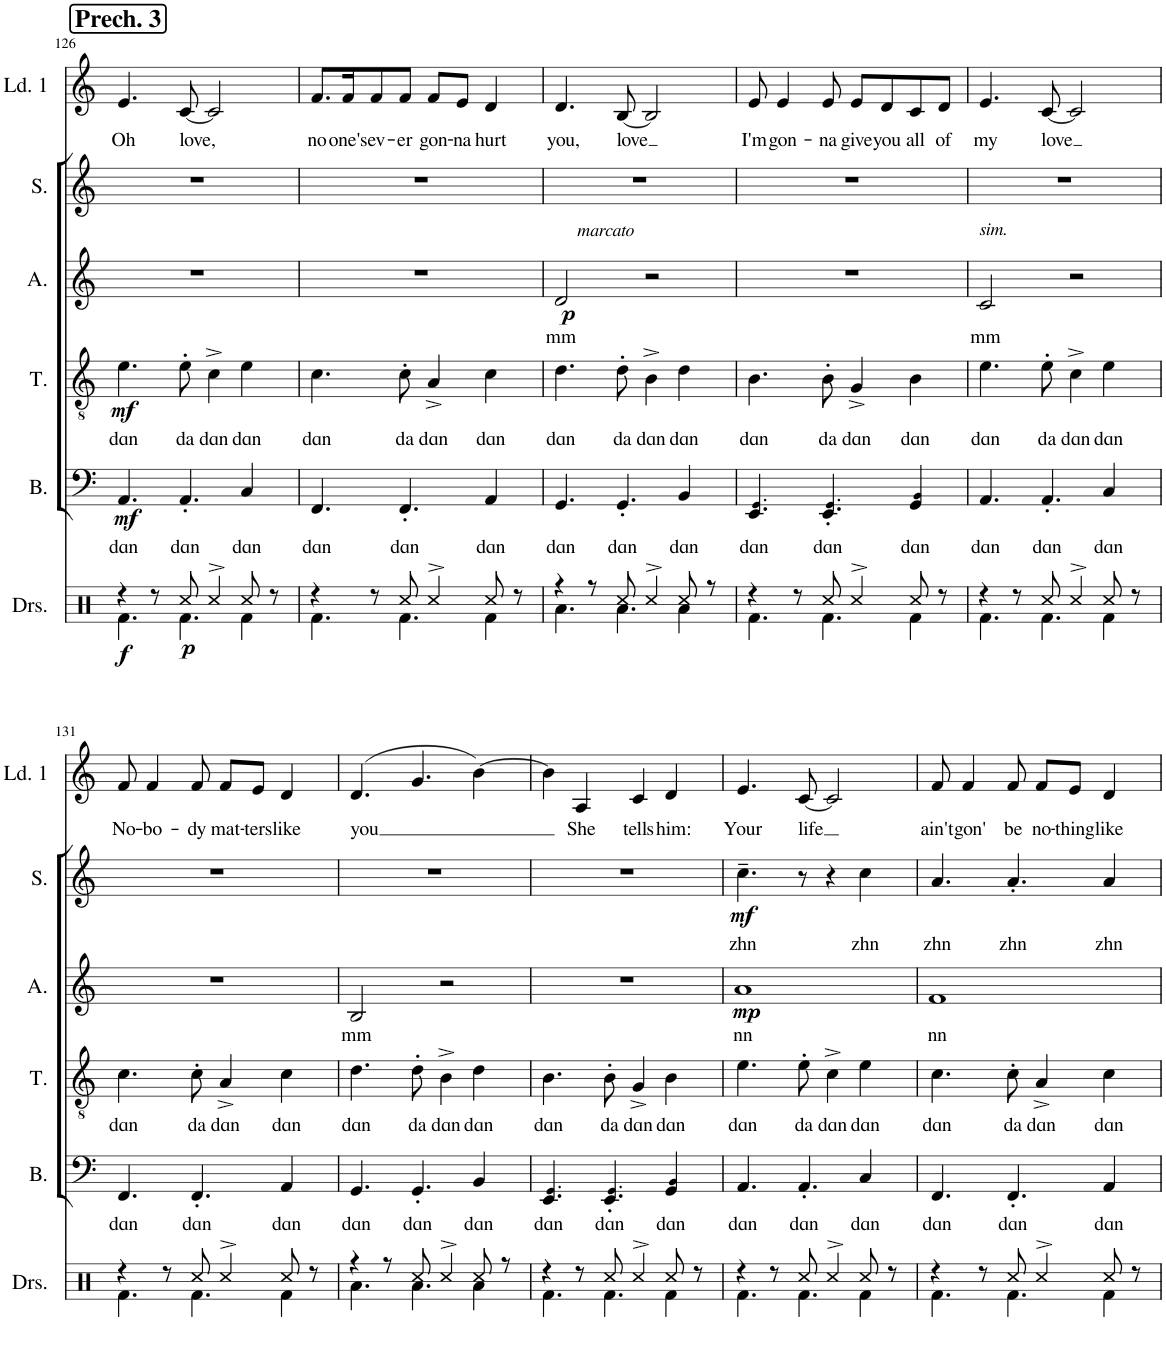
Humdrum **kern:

**kern	**dynam	**kern	**text	**dynam	**kern	**text	**dynam	**kern	**text	**dynam	**kern	**text	**dynam	**kern	**text
*part6	*part6	*part5	*part5	*part5	*part4	*part4	*part4	*part3	*part3	*part3	*part2	*part2	*part2	*part1	*part1
*staff6	*staff6	*staff5	*staff5	*staff5	*staff4	*staff4	*staff4	*staff3	*staff3	*staff3	*staff2	*staff2	*staff2	*staff1	*staff1
*I"Drumset	*	*I"Bass	*	*	*I"Tenor	*	*	*I"Alto	*	*	*I"Soprano	*	*	*I"Lead 1	*
*I'Drs.	*	*I'B.	*	*	*I'T.	*	*	*I'A.	*	*	*I'S.	*	*	*I'Ld. 1	*
!!LO:PB:g=z
*clefX	*	*clefF4	*	*	*clefGv2	*	*	*clefG2	*	*	*clefG2	*	*	*clefG2	*
*k[]	*	*k[]	*	*	*k[]	*	*	*k[]	*	*	*k[]	*	*	*k[]	*
*M2/2	*	*M2/2	*	*	*M2/2	*	*	*M2/2	*	*	*M2/2	*	*	*M2/2	*
*met(c|)	*	*met(c|)	*	*	*met(c|)	*	*	*met(c|)	*	*	*met(c|)	*	*	*met(c|)	*
!!LO:REH:place=s1:a:B:cj:fs=14:t=Prech. 3
=126	=126	=126	=126	=126	=126	=126	=126	=126	=126	=126	=126	=126	=126	=126	=126
*^	*	*	*	*	*	*	*	*	*	*	*	*	*	*	*
!	!	!LO:DY:b	!	!LO:LY:b	!LO:DY:b	!	!LO:LY:b	!LO:DY:b	!	!	!	!	!	!	!	!LO:LY:b
4r	4.Rf\	f	4.AA/	dɑn	mf	4.e\	dɑn	mf	1r	.	.	1r	.	.	4.e/	Oh
8r	.	.	.	.	.	.	.	.	.	.	.	.	.	.	.	.
!	!	!LO:DY:b	!	!LO:LY:b	!	!	!LO:LY:b	!	!	!	!	!	!	!	!	!LO:LY:b
8Rcc/	4.Rf\	p	4.AA'/	dɑn	.	8e'\	da	.	.	.	.	.	.	.	[8c/	love,
!	!	!	!	!	!	!	!LO:LY:b	!	!	!	!	!	!	!	!	!
4Rcc^/	.	.	.	.	.	4c^\	dɑn	.	.	.	.	.	.	.	2c/]	.
!	!	!	!	!LO:LY:b	!	!	!LO:LY:b	!	!	!	!	!	!	!	!	!
8Rcc/	4Rf\	.	4C/	dɑn	.	4e\	dɑn	.	.	.	.	.	.	.	.	.
8r	.	.	.	.	.	.	.	.	.	.	.	.	.	.	.	.
=127	=127	=127	=127	=127	=127	=127	=127	=127	=127	=127	=127	=127	=127	=127	=127	=127
!	!	!	!	!LO:LY:b	!	!	!LO:LY:b	!	!	!	!	!	!	!	!	!LO:LY:b
4r	4.Rf\	.	4.FF/	dɑn	.	4.c\	dɑn	.	1r	.	.	1r	.	.	8.f/L	no
!	!	!	!	!	!	!	!	!	!	!	!	!	!	!	!	!LO:LY:b
.	.	.	.	.	.	.	.	.	.	.	.	.	.	.	16f/K	one's
!	!	!	!	!	!	!	!	!	!	!	!	!	!	!	!	!LO:LY:b
8r	.	.	.	.	.	.	.	.	.	.	.	.	.	.	8f/	ev-
!	!	!	!	!LO:LY:b	!	!	!LO:LY:b	!	!	!	!	!	!	!	!	!LO:LY:b
8Rcc/	4.Rf\	.	4.FF'/	dɑn	.	8c'\	da	.	.	.	.	.	.	.	8f/J	-er
!	!	!	!	!	!	!	!LO:LY:b	!	!	!	!	!	!	!	!	!LO:LY:b
4Rcc^/	.	.	.	.	.	4A^/	dɑn	.	.	.	.	.	.	.	8f/L	gon-
!	!	!	!	!	!	!	!	!	!	!	!	!	!	!	!	!LO:LY:b
.	.	.	.	.	.	.	.	.	.	.	.	.	.	.	8e/J	-na
!	!	!	!	!LO:LY:b	!	!	!LO:LY:b	!	!	!	!	!	!	!	!	!LO:LY:b
8Rcc/	4Rf\	.	4AA/	dɑn	.	4c\	dɑn	.	.	.	.	.	.	.	4d/	hurt
8r	.	.	.	.	.	.	.	.	.	.	.	.	.	.	.	.
=128	=128	=128	=128	=128	=128	=128	=128	=128	=128	=128	=128	=128	=128	=128	=128	=128
!	!	!	!	!	!	!	!	!	!LO:TX:a:i:t=marcato	!	!	!	!	!	!	!
!	!	!	!	!LO:LY:b	!	!	!LO:LY:b	!	!	!LO:LY:b	!LO:DY:b	!	!	!	!	!LO:LY:b
4r	4.Ra\	.	4.GG/	dɑn	.	4.d\	dɑn	.	2d/	mm	p	1r	.	.	4.d/	you,
8r	.	.	.	.	.	.	.	.	.	.	.	.	.	.	.	.
!	!	!	!	!LO:LY:b	!	!	!LO:LY:b	!	!	!	!	!	!	!	!	!LO:LY:b
8Rcc/	4.Ra\	.	4.GG'/	dɑn	.	8d'\	da	.	.	.	.	.	.	.	[8B/	love
!	!	!	!	!	!	!	!LO:LY:b	!	!	!	!	!	!	!	!	!
4Rcc^/	.	.	.	.	.	4B^\	dɑn	.	2r	.	.	.	.	.	2B/]	.
!	!	!	!	!LO:LY:b	!	!	!LO:LY:b	!	!	!	!	!	!	!	!	!
8Rcc/	4Ra\	.	4BB/	dɑn	.	4d\	dɑn	.	.	.	.	.	.	.	.	.
8r	.	.	.	.	.	.	.	.	.	.	.	.	.	.	.	.
=129	=129	=129	=129	=129	=129	=129	=129	=129	=129	=129	=129	=129	=129	=129	=129	=129
!	!	!	!	!LO:LY:b	!	!	!LO:LY:b	!	!	!	!	!	!	!	!	!LO:LY:b
4r	4.Rf\	.	4.EE/ 4.GG/	dɑn	.	4.B\	dɑn	.	1r	.	.	1r	.	.	8e/	I'm
!	!	!	!	!	!	!	!	!	!	!	!	!	!	!	!	!LO:LY:b
.	.	.	.	.	.	.	.	.	.	.	.	.	.	.	4e/	gon-
8r	.	.	.	.	.	.	.	.	.	.	.	.	.	.	.	.
!	!	!	!	!LO:LY:b	!	!	!LO:LY:b	!	!	!	!	!	!	!	!	!LO:LY:b
8Rcc/	4.Rf\	.	4.EE/' 4.GG/'	dɑn	.	8B'\	da	.	.	.	.	.	.	.	8e/	-na
!	!	!	!	!	!	!	!LO:LY:b	!	!	!	!	!	!	!	!	!LO:LY:b
4Rcc^/	.	.	.	.	.	4G^/	dɑn	.	.	.	.	.	.	.	8e/L	give
!	!	!	!	!	!	!	!	!	!	!	!	!	!	!	!	!LO:LY:b
.	.	.	.	.	.	.	.	.	.	.	.	.	.	.	8d/	you
!	!	!	!	!LO:LY:b	!	!	!LO:LY:b	!	!	!	!	!	!	!	!	!LO:LY:b
8Rcc/	4Rf\	.	4GG/ 4BB/	dɑn	.	4B\	dɑn	.	.	.	.	.	.	.	8c/	all
!	!	!	!	!	!	!	!	!	!	!	!	!	!	!	!	!LO:LY:b
8r	.	.	.	.	.	.	.	.	.	.	.	.	.	.	8d/J	of
=130	=130	=130	=130	=130	=130	=130	=130	=130	=130	=130	=130	=130	=130	=130	=130	=130
!	!	!	!	!	!	!	!	!	!LO:TX:a:i:t=sim.	!	!	!	!	!	!	!
!	!	!	!	!LO:LY:b	!	!	!LO:LY:b	!	!	!LO:LY:b	!	!	!	!	!	!LO:LY:b
4r	4.Rf\	.	4.AA/	dɑn	.	4.e\	dɑn	.	2c/	mm	.	1r	.	.	4.e/	my
8r	.	.	.	.	.	.	.	.	.	.	.	.	.	.	.	.
!	!	!	!	!LO:LY:b	!	!	!LO:LY:b	!	!	!	!	!	!	!	!	!LO:LY:b
8Rcc/	4.Rf\	.	4.AA'/	dɑn	.	8e'\	da	.	.	.	.	.	.	.	[8c/	love
!	!	!	!	!	!	!	!LO:LY:b	!	!	!	!	!	!	!	!	!
4Rcc^/	.	.	.	.	.	4c^\	dɑn	.	2r	.	.	.	.	.	2c/]	.
!	!	!	!	!LO:LY:b	!	!	!LO:LY:b	!	!	!	!	!	!	!	!	!
8Rcc/	4Rf\	.	4C/	dɑn	.	4e\	dɑn	.	.	.	.	.	.	.	.	.
8r	.	.	.	.	.	.	.	.	.	.	.	.	.	.	.	.
!!LO:LB:g=z
=131	=131	=131	=131	=131	=131	=131	=131	=131	=131	=131	=131	=131	=131	=131	=131	=131
!	!	!	!	!LO:LY:b	!	!	!LO:LY:b	!	!	!	!	!	!	!	!	!LO:LY:b
4r	4.Rf\	.	4.FF/	dɑn	.	4.c\	dɑn	.	1r	.	.	1r	.	.	8f/	No-
!	!	!	!	!	!	!	!	!	!	!	!	!	!	!	!	!LO:LY:b
.	.	.	.	.	.	.	.	.	.	.	.	.	.	.	4f/	-bo-
8r	.	.	.	.	.	.	.	.	.	.	.	.	.	.	.	.
!	!	!	!	!LO:LY:b	!	!	!LO:LY:b	!	!	!	!	!	!	!	!	!LO:LY:b
8Rcc/	4.Rf\	.	4.FF'/	dɑn	.	8c'\	da	.	.	.	.	.	.	.	8f/	-dy
!	!	!	!	!	!	!	!LO:LY:b	!	!	!	!	!	!	!	!	!LO:LY:b
4Rcc^/	.	.	.	.	.	4A^/	dɑn	.	.	.	.	.	.	.	8f/L	mat-
!	!	!	!	!	!	!	!	!	!	!	!	!	!	!	!	!LO:LY:b
.	.	.	.	.	.	.	.	.	.	.	.	.	.	.	8e/J	-ters
!	!	!	!	!LO:LY:b	!	!	!LO:LY:b	!	!	!	!	!	!	!	!	!LO:LY:b
8Rcc/	4Rf\	.	4AA/	dɑn	.	4c\	dɑn	.	.	.	.	.	.	.	4d/	like
8r	.	.	.	.	.	.	.	.	.	.	.	.	.	.	.	.
=132	=132	=132	=132	=132	=132	=132	=132	=132	=132	=132	=132	=132	=132	=132	=132	=132
!	!	!	!	!LO:LY:b	!	!	!LO:LY:b	!	!	!LO:LY:b	!	!	!	!	!	!LO:LY:b
4r	4.Ra\	.	4.GG/	dɑn	.	4.d\	dɑn	.	2B/	mm	.	1r	.	.	(4.d/	you
8r	.	.	.	.	.	.	.	.	.	.	.	.	.	.	.	.
!	!	!	!	!LO:LY:b	!	!	!LO:LY:b	!	!	!	!	!	!	!	!	!
8Rcc/	4.Ra\	.	4.GG'/	dɑn	.	8d'\	da	.	.	.	.	.	.	.	4.g/	.
!	!	!	!	!	!	!	!LO:LY:b	!	!	!	!	!	!	!	!	!
4Rcc^/	.	.	.	.	.	4B^\	dɑn	.	2r	.	.	.	.	.	.	.
!	!	!	!	!LO:LY:b	!	!	!LO:LY:b	!	!	!	!	!	!	!	!	!
8Rcc/	4Ra\	.	4BB/	dɑn	.	4d\	dɑn	.	.	.	.	.	.	.	[4b\)	.
8r	.	.	.	.	.	.	.	.	.	.	.	.	.	.	.	.
=133	=133	=133	=133	=133	=133	=133	=133	=133	=133	=133	=133	=133	=133	=133	=133	=133
!	!	!	!	!LO:LY:b	!	!	!LO:LY:b	!	!	!	!	!	!	!	!	!
4r	4.Rf\	.	4.EE/ 4.GG/	dɑn	.	4.B\	dɑn	.	1r	.	.	1r	.	.	4b\]	.
!	!	!	!	!	!	!	!	!	!	!	!	!	!	!	!	!LO:LY:b
8r	.	.	.	.	.	.	.	.	.	.	.	.	.	.	4A/	She
!	!	!	!	!LO:LY:b	!	!	!LO:LY:b	!	!	!	!	!	!	!	!	!
8Rcc/	4.Rf\	.	4.EE/' 4.GG/'	dɑn	.	8B'\	da	.	.	.	.	.	.	.	.	.
!	!	!	!	!	!	!	!LO:LY:b	!	!	!	!	!	!	!	!	!LO:LY:b
4Rcc^/	.	.	.	.	.	4G^/	dɑn	.	.	.	.	.	.	.	4c/	tells
!	!	!	!	!LO:LY:b	!	!	!LO:LY:b	!	!	!	!	!	!	!	!	!LO:LY:b
8Rcc/	4Rf\	.	4GG/ 4BB/	dɑn	.	4B\	dɑn	.	.	.	.	.	.	.	4d/	him:
8r	.	.	.	.	.	.	.	.	.	.	.	.	.	.	.	.
=134	=134	=134	=134	=134	=134	=134	=134	=134	=134	=134	=134	=134	=134	=134	=134	=134
!	!	!	!	!LO:LY:b	!	!	!LO:LY:b	!	!	!LO:LY:b	!LO:DY:b	!	!LO:LY:b	!LO:DY:b	!	!LO:LY:b
4r	4.Rf\	.	4.AA/	dɑn	.	4.e\	dɑn	.	1a	nn	mp	4.cc~\	zhn	mf	4.e/	Your
8r	.	.	.	.	.	.	.	.	.	.	.	.	.	.	.	.
!	!	!	!	!LO:LY:b	!	!	!LO:LY:b	!	!	!	!	!	!	!	!	!LO:LY:b
8Rcc/	4.Rf\	.	4.AA'/	dɑn	.	8e'\	da	.	.	.	.	8r	.	.	[8c/	life
!	!	!	!	!	!	!	!LO:LY:b	!	!	!	!	!	!	!	!	!
4Rcc^/	.	.	.	.	.	4c^\	dɑn	.	.	.	.	4r	.	.	2c/]	.
!	!	!	!	!LO:LY:b	!	!	!LO:LY:b	!	!	!	!	!	!LO:LY:b	!	!	!
8Rcc/	4Rf\	.	4C/	dɑn	.	4e\	dɑn	.	.	.	.	4cc\	zhn	.	.	.
8r	.	.	.	.	.	.	.	.	.	.	.	.	.	.	.	.
=135	=135	=135	=135	=135	=135	=135	=135	=135	=135	=135	=135	=135	=135	=135	=135	=135
!	!	!	!	!LO:LY:b	!	!	!LO:LY:b	!	!	!LO:LY:b	!	!	!LO:LY:b	!	!	!LO:LY:b
4r	4.Rf\	.	4.FF/	dɑn	.	4.c\	dɑn	.	1f	nn	.	4.a/	zhn	.	8f/	ain't
!	!	!	!	!	!	!	!	!	!	!	!	!	!	!	!	!LO:LY:b
.	.	.	.	.	.	.	.	.	.	.	.	.	.	.	4f/	gon'
8r	.	.	.	.	.	.	.	.	.	.	.	.	.	.	.	.
!	!	!	!	!LO:LY:b	!	!	!LO:LY:b	!	!	!	!	!	!LO:LY:b	!	!	!LO:LY:b
8Rcc/	4.Rf\	.	4.FF'/	dɑn	.	8c'\	da	.	.	.	.	4.a'/	zhn	.	8f/	be
!	!	!	!	!	!	!	!LO:LY:b	!	!	!	!	!	!	!	!	!LO:LY:b
4Rcc^/	.	.	.	.	.	4A^/	dɑn	.	.	.	.	.	.	.	8f/L	no-
!	!	!	!	!	!	!	!	!	!	!	!	!	!	!	!	!LO:LY:b
.	.	.	.	.	.	.	.	.	.	.	.	.	.	.	8e/J	-thing
!	!	!	!	!LO:LY:b	!	!	!LO:LY:b	!	!	!	!	!	!LO:LY:b	!	!	!LO:LY:b
8Rcc/	4Rf\	.	4AA/	dɑn	.	4c\	dɑn	.	.	.	.	4a/	zhn	.	4d/	like
8r	.	.	.	.	.	.	.	.	.	.	.	.	.	.	.	.
*v	*v	*	*	*	*	*	*	*	*	*	*	*	*	*	*	*
=	=	=	=	=	=	=	=	=	=	=	=	=	=	=	=
*-	*-	*-	*-	*-	*-	*-	*-	*-	*-	*-	*-	*-	*-	*-	*-
